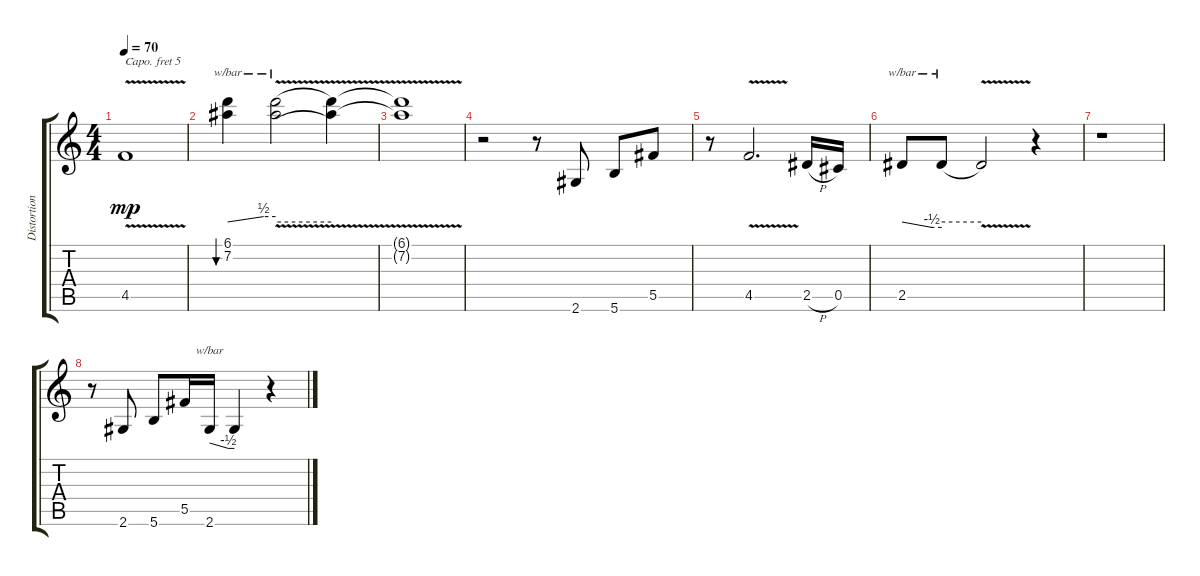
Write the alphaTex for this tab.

\track ("Distortion Gtr.Drop D Tuning&Tuned Down " "Distortion") {instrument distortionguitar}
\staff {score tabs}
\capo 5
\tuning (Eb4 Bb3 Gb3 Db3 Ab2 Db2) {hide}
\ts (4 4)
\tempo 70
\clef g2
\ks c
4.5{v}.1{dy mp} |
(6.1 7.2).4{tbe (custom default 0 0 45 2 60 2) bu 30} (6.1{v t} 7.2{v t}).2{tbe (hold default 0 0 60 0)} (6.1{v t} 7.2{v t}).4 |
(6.1{t} 7.2{t}).1 |
r.2 r.8 2.6.8 5.6.8 5.5.8 |
r.8 4.5{v}.2{d} 2.5{h}.16 0.5.16 |
2.5.8{tbe (custom default 0 0 45 -2 60 -2)} 2.5{t}.8{tbe (hold default 0 0 60 0)} 2.5{v t}.2 r.4 |
r.1 |
r.8 2.6.8 5.6.8 5.5.16 2.6.16{tbe (custom default 0 0 45 -2 60 -2)} 2.6{t}.4 r.4
